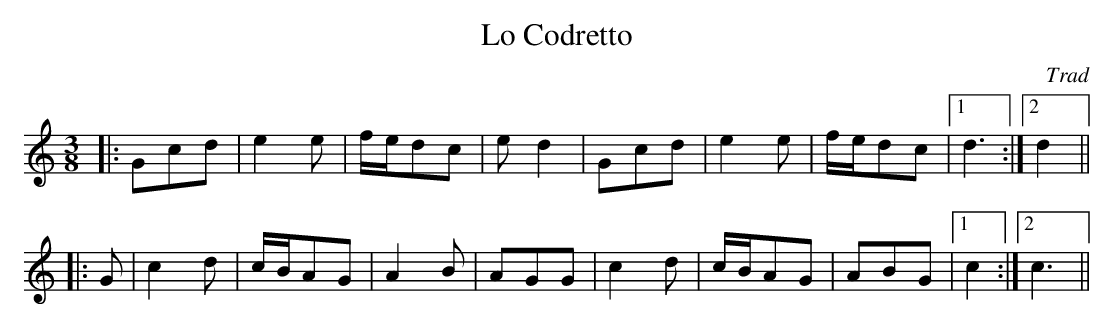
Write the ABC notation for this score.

X:1
T:Codretto, Lo
C:Trad
E:12
L:1/16
M:3/8
K:C major
|:G2c2d2|e4 e2|fed2c2|e2 d4|\
G2c2d2|e4 e2|fed2c2|1 d6:|2 d4||*
|:G2|c4 d2|cBA2G2|A4 B2|A2G2G2|\
c4 d2|cBA2G2|A2B2G2|1 c4:|2 c6||**
